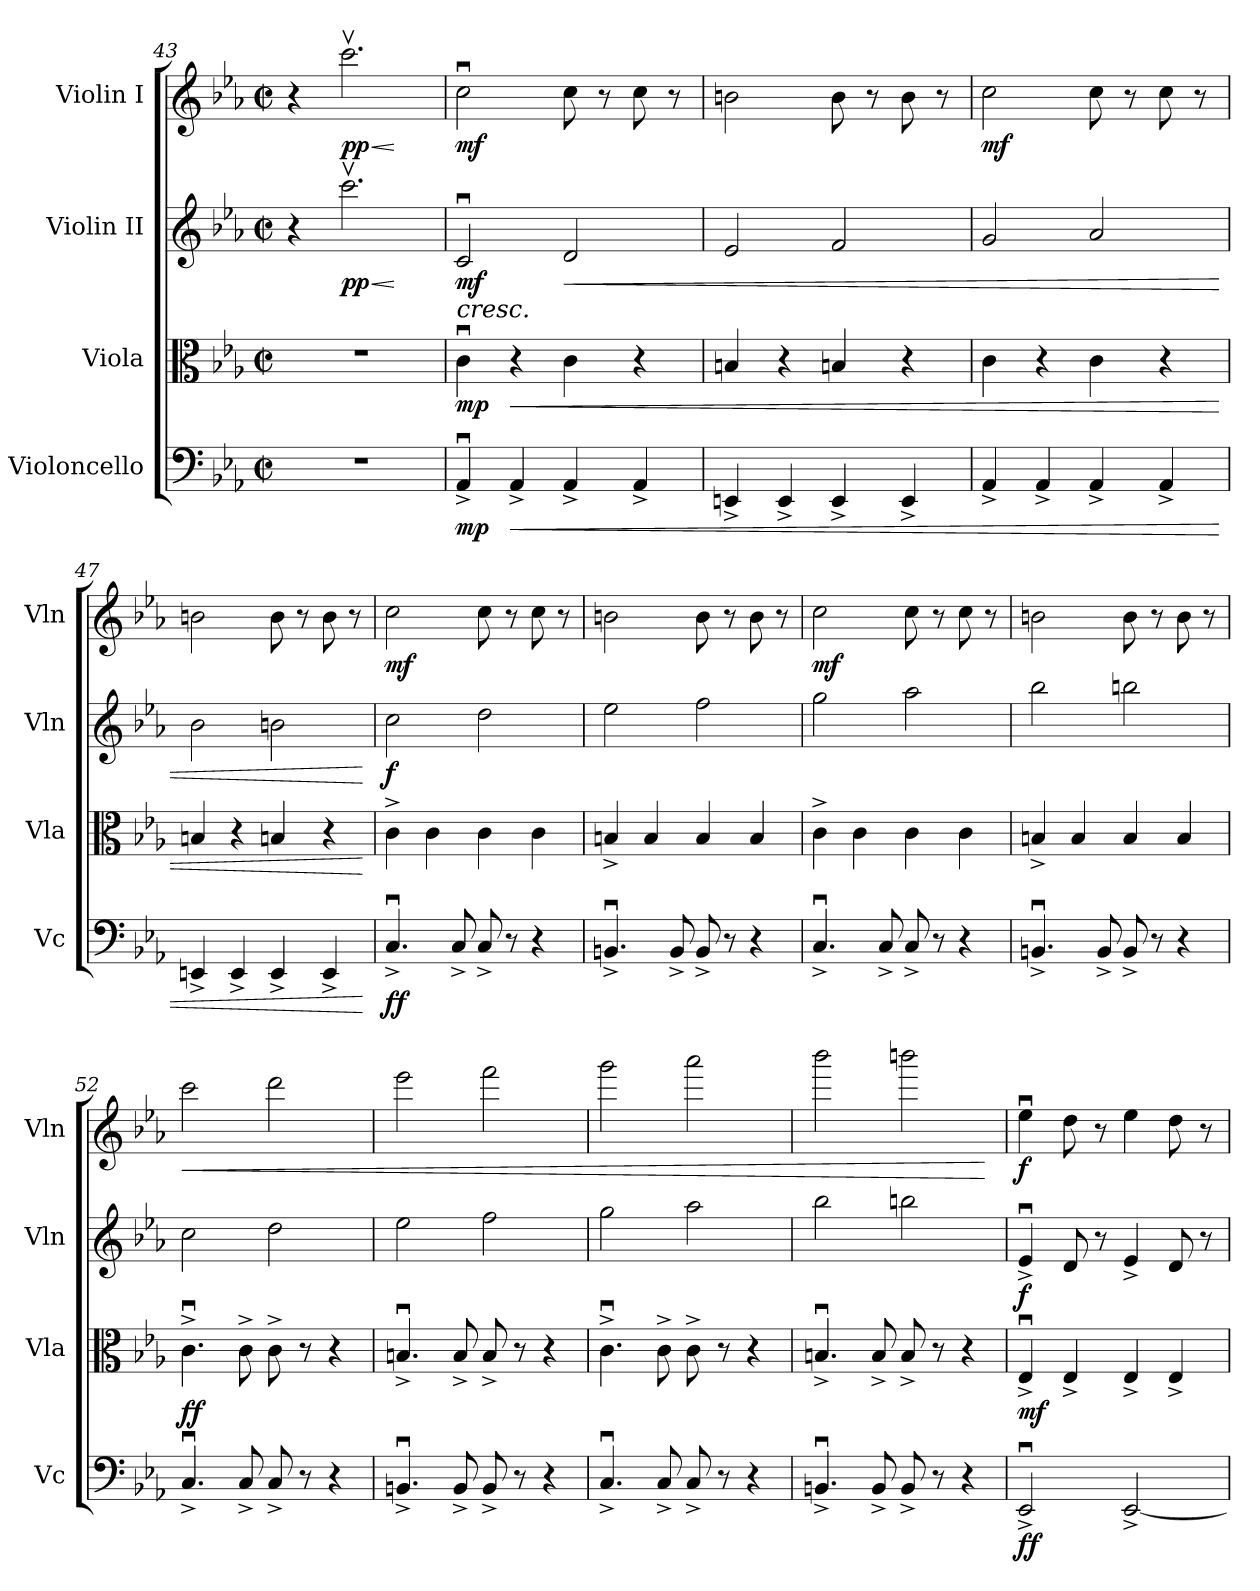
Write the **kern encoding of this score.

**kern	**dynam	**kern	**dynam	**kern	**dynam	**kern	**dynam
*part4	*part4	*part3	*part3	*part2	*part2	*part1	*part1
*staff4	*staff4	*staff3	*staff3	*staff2	*staff2	*staff1	*staff1
*I"Violoncello	*	*I"Viola	*	*I"Violin II	*	*I"Violin I	*
*I'Vc	*	*I'Vla	*	*I'Vln	*	*I'Vln	*
*clefF4	*	*clefC3	*	*clefG2	*	*clefG2	*
*k[b-e-a-]	*	*k[b-e-a-]	*	*k[b-e-a-]	*	*k[b-e-a-]	*
*M2/2	*	*M2/2	*	*M2/2	*	*M2/2	*
*met(c|)	*	*met(c|)	*	*met(c|)	*	*met(c|)	*
=43	=43	=43	=43	=43	=43	=43	=43
1r	.	1r	.	4r	.	4r	.
!	!	!	!	!	!LO:HP:b	!	!LO:HP:b
!	!	!	!	!	!LO:DY:n=1:b	!	!LO:DY:n=1:b
.	.	.	.	2.cccv\	< pp	2.cccv\	< pp
.	.	.	.	.	[	.	[
=44	=44	=44	=44	=44	=44	=44	=44
!	!LO:DY:b	!	!LO:DY:b	!	!LO:HP:b	!	!
!	!	!	!	!	!LO:DY:n=1:b	!	!LO:DY:b
4AA-u^/	mp	4cu\	mp	2cu/	< mf	2ccu\	mf
!	!LO:HP:b	!	!LO:HP:b	!	!	!	!
4AA-^/	<	4r	<	.	.	.	.
!	!	!	!	!	!LO:HP:b	!	!
4AA-^/	.	4c\	.	2d/	<	8cc\	.
.	.	.	.	.	.	8r	.
4AA-^/	.	4r	.	.	.	8cc\	.
.	.	.	.	.	.	8r	.
!!LO:PB:g=z
=45	=45	=45	=45	=45	=45	=45	=45
4EEn^/	.	4Bn/	.	2e-/	.	2bn\	.
4EE^/	.	4r	.	.	.	.	.
4EE^/	.	4Bn/	.	2f/	.	8b\	.
.	.	.	.	.	.	8r	.
4EE^/	.	4r	.	.	.	8b\	.
.	.	.	.	.	.	8r	.
=46	=46	=46	=46	=46	=46	=46	=46
!	!	!	!	!	!	!	!LO:DY:b
4AA-^/	.	4c\	.	2g/	.	2cc\	mf
4AA-^/	.	4r	.	.	.	.	.
4AA-^/	.	4c\	.	2a-/	.	8cc\	.
.	.	.	.	.	.	8r	.
4AA-^/	.	4r	.	.	.	8cc\	.
.	.	.	.	.	.	8r	.
=47	=47	=47	=47	=47	=47	=47	=47
4EEn^/	.	4Bn/	.	2b-\	.	2bn\	.
4EE^/	.	4r	.	.	.	.	.
4EE^/	.	4Bn/	.	2bn\	.	8b\	.
.	.	.	.	.	.	8r	.
4EE^/	.	4r	.	.	.	8b\	.
.	.	.	.	.	.	8r	.
.	[	.	[	.	[	.	.
=48	=48	=48	=48	=48	=48	=48	=48
!	!LO:DY:b	!	!	!	!LO:DY:b	!	!LO:DY:b
4.Cu^/	ff	4c^\	.	2cc\	f	2cc\	mf
.	.	4c\	.	.	.	.	.
8C^/	.	.	.	.	.	.	.
8C^/	.	4c\	.	2dd\	.	8cc\	.
8r	.	.	.	.	.	8r	.
4r	.	4c\	.	.	.	8cc\	.
.	.	.	.	.	.	8r	.
=49	=49	=49	=49	=49	=49	=49	=49
4.BBnu^/	.	4Bn^/	.	2ee-\	.	2bn\	.
.	.	4B/	.	.	.	.	.
8BB^/	.	.	.	.	.	.	.
8BB^/	.	4B/	.	2ff\	.	8b\	.
8r	.	.	.	.	.	8r	.
4r	.	4B/	.	.	.	8b\	.
.	.	.	.	.	.	8r	.
!!LO:LB:g=z
=50	=50	=50	=50	=50	=50	=50	=50
!	!	!	!	!	!	!	!LO:DY:b
4.Cu^/	.	4c^\	.	2gg\	.	2cc\	mf
.	.	4c\	.	.	.	.	.
8C^/	.	.	.	.	.	.	.
8C^/	.	4c\	.	2aa-\	.	8cc\	.
8r	.	.	.	.	.	8r	.
4r	.	4c\	.	.	.	8cc\	.
.	.	.	.	.	.	8r	.
=51	=51	=51	=51	=51	=51	=51	=51
4.BBnu^/	.	4Bn^/	.	2bb-\	.	2bn\	.
.	.	4B/	.	.	.	.	.
8BB^/	.	.	.	.	.	.	.
8BB^/	.	4B/	.	2bbn\	.	8b\	.
8r	.	.	.	.	.	8r	.
4r	.	4B/	.	.	.	8b\	.
.	.	.	.	.	.	8r	.
=52	=52	=52	=52	=52	=52	=52	=52
!	!	!	!LO:DY:b	!	!	!	!LO:HP:b
4.Cu^/	.	4.cu^\	ff	2cc\	.	2ccc\	<
8C^/	.	8c^\	.	.	.	.	.
8C^/	.	8c^\	.	2dd\	.	2ddd\	.
8r	.	8r	.	.	.	.	.
4r	.	4r	.	.	.	.	.
=53	=53	=53	=53	=53	=53	=53	=53
4.BBnu^/	.	4.Bnu^/	.	2ee-\	.	2eee-\	.
8BB^/	.	8B^/	.	.	.	.	.
8BB^/	.	8B^/	.	2ff\	.	2fff\	.
8r	.	8r	.	.	.	.	.
4r	.	4r	.	.	.	.	.
=54	=54	=54	=54	=54	=54	=54	=54
4.Cu^/	.	4.cu^\	.	2gg\	.	2ggg\	.
8C^/	.	8c^\	.	.	.	.	.
8C^/	.	8c^\	.	2aa-\	.	2aaa-\	.
8r	.	8r	.	.	.	.	.
4r	.	4r	.	.	.	.	.
=55	=55	=55	=55	=55	=55	=55	=55
4.BBnu^/	.	4.Bnu^/	.	2bb-\	.	2bbb-\	.
8BB^/	.	8B^/	.	.	.	.	.
8BB^/	.	8B^/	.	2bbn\	.	2bbbn\	.
8r	.	8r	.	.	.	.	.
4r	.	4r	.	.	.	.	.
.	.	.	.	.	[	.	[
!!LO:LB:g=z
=56	=56	=56	=56	=56	=56	=56	=56
!	!LO:DY:b	!	!LO:DY:b	!	!LO:DY:b	!	!LO:DY:b
2EE-u^/	ff	4E-u^/	mf	4e-u^/	f	4ee-u\	f
.	.	4E-^/	.	8d/	.	8dd\	.
.	.	.	.	8r	.	8r	.
[2EE-^/	.	4E-^/	.	4e-^/	.	4ee-\	.
.	.	4E-^/	.	8d/	.	8dd\	.
.	.	.	.	8r	.	8r	.
=	=	=	=	=	=	=	=
*-	*-	*-	*-	*-	*-	*-	*-
